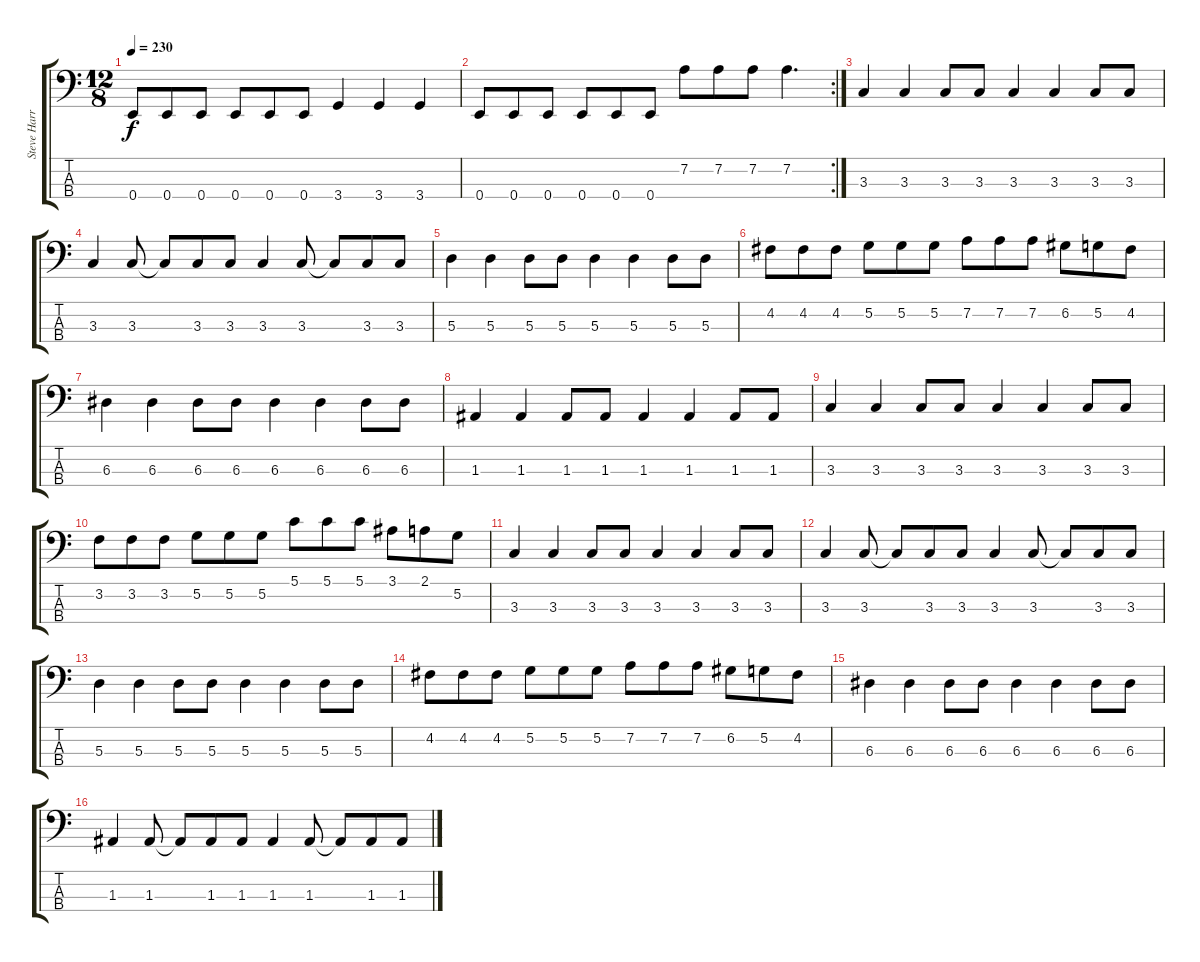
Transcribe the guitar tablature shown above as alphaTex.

\track ("Steve Harris" "Steve Harr") {instrument electricbassfinger}
\staff {score tabs}
\tuning (G2 D2 A1 E1) {hide}
\ts (12 8)
\tempo 230
\clef f4
\ks c
0.4.8{dy f} 0.4.8 0.4.8 0.4.8 0.4.8 0.4.8 3.4.4 3.4.4 3.4.4 |
\rc 2
0.4.8 0.4.8 0.4.8 0.4.8 0.4.8 0.4.8 7.2.8 7.2.8 7.2.8 7.2.4{d} |
3.3.4 3.3.4 3.3.8 3.3.8 3.3.4 3.3.4 3.3.8 3.3.8 |
3.3.4 3.3.8 3.3{t}.8 3.3.8 3.3.8 3.3.4 3.3.8 3.3{t}.8 3.3.8 3.3.8 |
5.3.4 5.3.4 5.3.8 5.3.8 5.3.4 5.3.4 5.3.8 5.3.8 |
4.2.8 4.2.8 4.2.8 5.2.8 5.2.8 5.2.8 7.2.8 7.2.8 7.2.8 6.2.8 5.2.8 4.2.8 |
6.3.4 6.3.4 6.3.8 6.3.8 6.3.4 6.3.4 6.3.8 6.3.8 |
1.3.4 1.3.4 1.3.8 1.3.8 1.3.4 1.3.4 1.3.8 1.3.8 |
3.3.4 3.3.4 3.3.8 3.3.8 3.3.4 3.3.4 3.3.8 3.3.8 |
3.2.8 3.2.8 3.2.8 5.2.8 5.2.8 5.2.8 5.1.8 5.1.8 5.1.8 3.1.8 2.1.8 5.2.8 |
3.3.4 3.3.4 3.3.8 3.3.8 3.3.4 3.3.4 3.3.8 3.3.8 |
3.3.4 3.3.8 3.3{t}.8 3.3.8 3.3.8 3.3.4 3.3.8 3.3{t}.8 3.3.8 3.3.8 |
5.3.4 5.3.4 5.3.8 5.3.8 5.3.4 5.3.4 5.3.8 5.3.8 |
4.2.8 4.2.8 4.2.8 5.2.8 5.2.8 5.2.8 7.2.8 7.2.8 7.2.8 6.2.8 5.2.8 4.2.8 |
6.3.4 6.3.4 6.3.8 6.3.8 6.3.4 6.3.4 6.3.8 6.3.8 |
1.3.4 1.3.8 1.3{t}.8 1.3.8 1.3.8 1.3.4 1.3.8 1.3{t}.8 1.3.8 1.3.8
